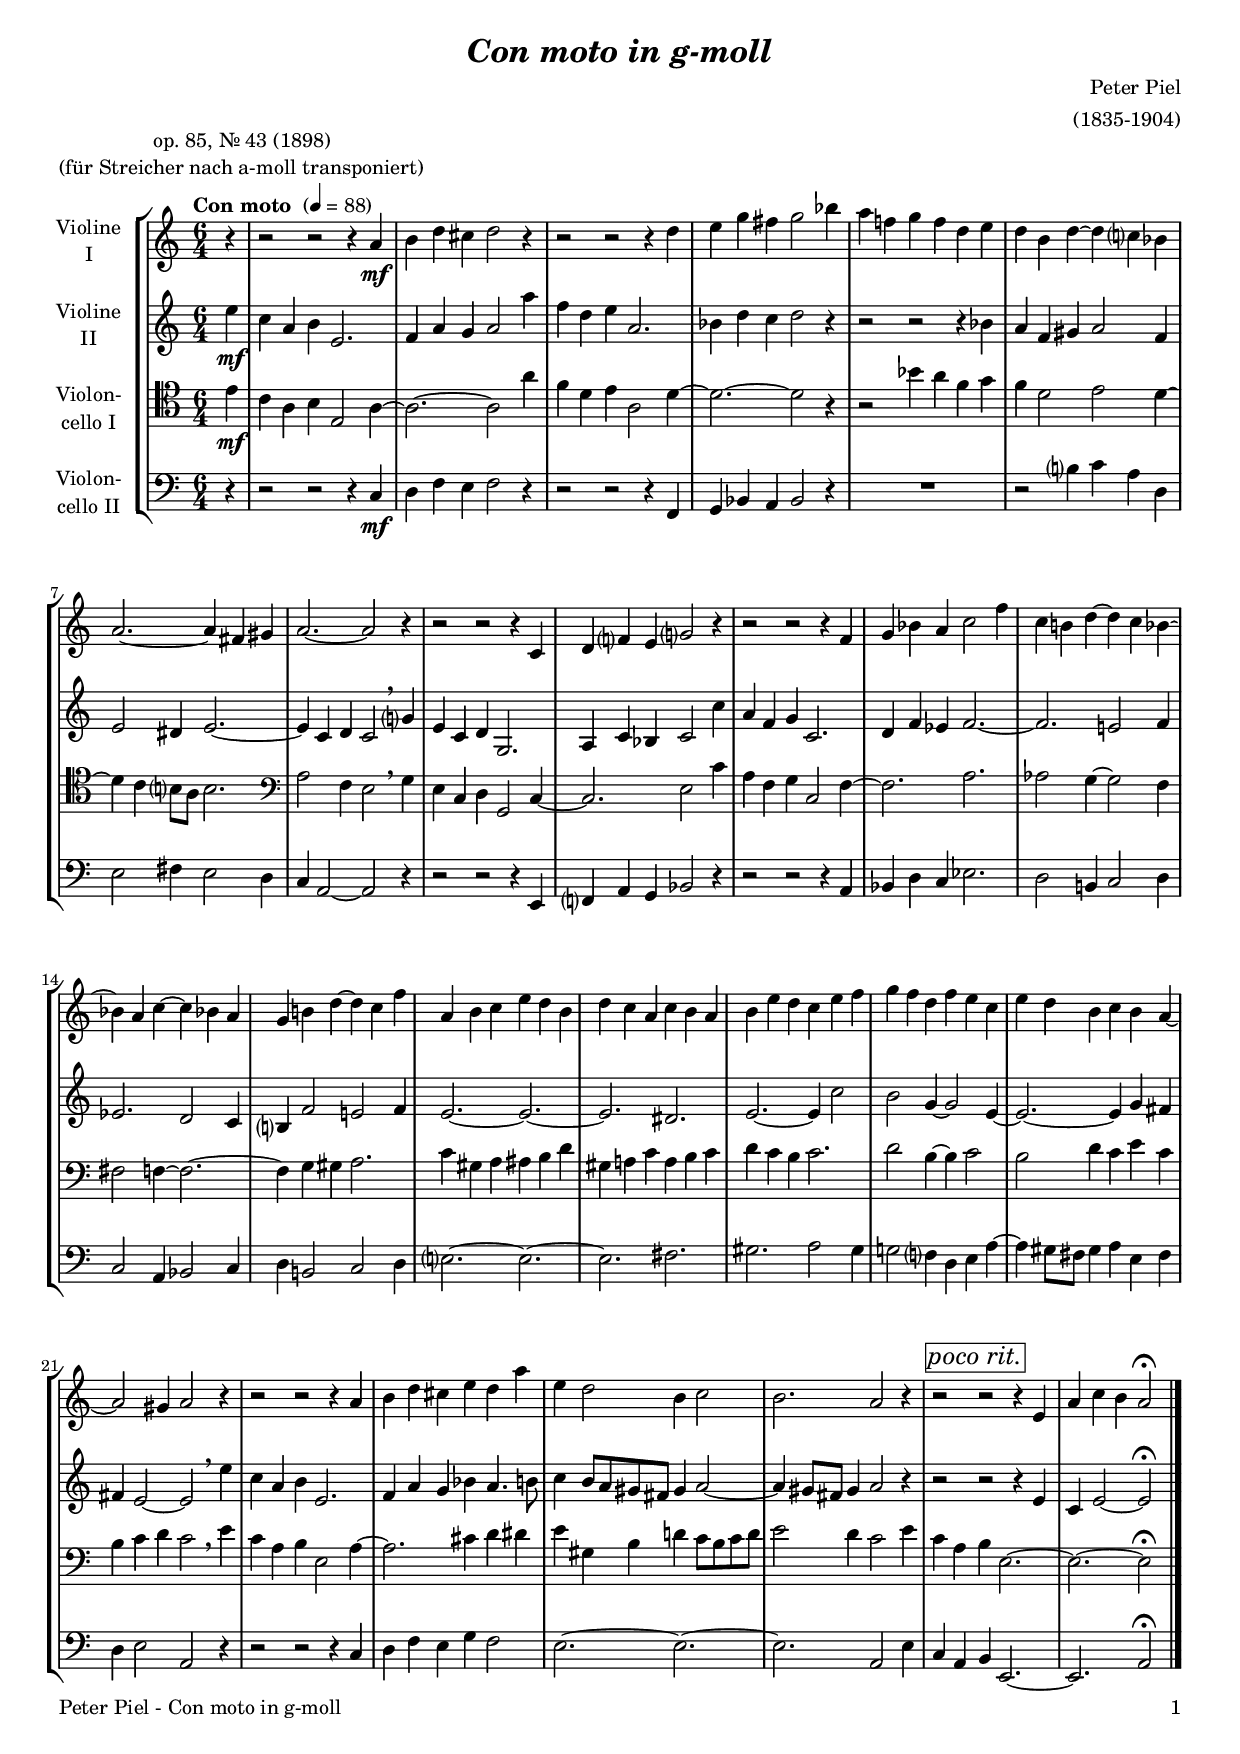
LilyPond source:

\version "2.22.0"
\include "deutsch.ly"
  
#(set-global-staff-size 17.5)

\header {
  title     = \markup \bold \italic "Con moto in g-moll"
  composer  = "Peter Piel"
  arranger  = "(1835-1904)"
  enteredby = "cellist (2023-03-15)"
  piece     = \markup \center-column {
    "op. 85, Nr. 43 (1898)"
    "(für Streicher nach a-moll transponiert)"
  }
}

voiceconsts = {
  \key g \minor
  \time 6/4
  \clef "treble"
%  \numericTimeSignature
  \compressEmptyMeasures
  % Set default beaming for all staves
%  \set Timing.beamExceptions = #'()
%  \set Timing.baseMoment     = #(ly:make-moment 1 4)
%  \set Timing.beatStructure  = #'(1 1 1)
  \tempo "Con moto " 4=88
}

mifl = "flute"
mivl = "violin"
miba = "cello"
mipz = "pizzicato strings"

atem = \mark \markup \box \italic "a tempo"
piul = \mark \markup \box \italic "più lento"
prit = \mark \markup \box \italic "poco rit."

va = \relative c'' {
  \voiceconsts

  \partial 4 r4
  r2 r r4 g\mf
  a c h c2 r4
  r2 r r4 c
  d f e f2 as4
  g es! f es c d

  c a c~ c b? as
  g2.~ g4 e fis
  g2.~ g2 r4
  r2 r r4 b,
  c es? d f?2 r4

  r2 r r4 es
  f as g b2 es4
  b a! c~ c b as~
  as g b~ b as g
  f a! c~ c b es

  g, a b d c a
  c b g b a g
  a d c b d es
  f es c es d b
  d c a b a g~
  g2 fis4 g2 r4

  r2 r r4 g
  a c h d c g'
  d c2 a4 b2
  a2. g2 r4
  r2 \prit r r4 d
  g b a g2\fermata \bar "|."
}

vb = \relative c'' {
  \voiceconsts

  \partial 4 d4\mf
  b g a d,2.
  es4 g f g2 g'4
  es c d g,2.
  as4 c b c2 r4
  r2 r r4 as

  g es fis g2 es4
  d2 cis4 d2.~
  d4 b c b2 \breathe f'?4
  d b c f,2.
  g4 b as b2 b'4

  g es f b,2.
  c4 es des es2.~
  es d!2 es4
  des2. c2 b4
  a? es'2 d! es4

  d2.~ d~
  d cis
  d~ d4 b'2
  a f4~ f2 d4~
  d2.~ d4 f e
  e d2~ d \breathe d'4

  b g a d,2.
  es4 g f as g4. a8
  b4 a8 g fis e fis4 g2~
  g4 fis8 e fis4 g2 r4
  r2 \prit r r4 d
  b d2~ d\fermata \bar "|."
}

vc = \relative c' {
  \voiceconsts
  \clef "tenor"
  
  \partial 4 d4\mf
  b g a d,2 g4~
  g2.~ g2 g'4
  es c d g,2 c4~
  c2.~ c2 r4
  r2 as'4 g es f

  es c2 d c4~
  c b a?8 g a2. \clef "bass"
  g2 es4 d2 \breathe f4
  d b c f,2 b4~
  b2. d2 b'4

  g es f b,2 es4~
  es2. g
  ges2 f4~ f2 es4
  e2 es4~ es2.~
  es4 f fis g2.

  b4 fis g gis a c
  fis, g! b g a b
  c b a b2.
  c2 a4~ a b2
  a c4 b d b
  a b c b2 \breathe d4

  b g a d,2 g4~
  g2. h4 c cis
  d fis, a c! b8 a b c
  d2 c4 b2 d4
  b g \prit a d,2.~
  d~ d2\fermata \bar "|."
}

vd = \relative c {
  \voiceconsts
  \clef "bass"

  \partial 4 r4
  r2 r r4 b\mf
  c es d es2 r4
  r2 r r4 es,
  f as g as2 r4
  R1.

  r2 a'?4 b g c,
  d2 e4 d2 c4
  b g2~ g r4
  r2 r r4 d
  es? g f as2 r4

  r2 r r4 g
  as c b des2.
  c2 a!4 b2 c4
  b2 g4 as2 b4
  c a!2 b c4

  d?2.~ d~
  d e
  fis g2 fis4
  f!2 es?4 c d g~
  g fis8 e fis4 g d e
  c d2 g, r4

  r2 r r4 b
  c es d f es2
  d2.~ d~
  d g,2 d'4
  b g \prit a d,2.~
  d g2\fermata \bar "|."
}


music = \new StaffGroup <<
      \new Staff {
	\set Staff.midiInstrument = \mivl
	\set Staff.instrumentName = \markup \center-column { "Violine" "I" }
	\transpose g a { \va }
      }

      \new Staff {
	\set Staff.midiInstrument = \mivl
	\set Staff.instrumentName = \markup \center-column { "Violine" "II" }
	\transpose g a { \vb }
      }

      \new Staff {
	\set Staff.midiInstrument = \miba
	\set Staff.instrumentName = \markup \center-column { "Violon-" "cello I" }
	\transpose g a { \vc }
      }

      \new Staff {
	\set Staff.midiInstrument = \miba
	\set Staff.instrumentName = \markup \center-column { "Violon-" "cello II" }
	\transpose g a { \vd }
      }
>>
\book {
   \paper {
    print-page-number = ##t
    print-first-page-number = ##t
    ragged-last-bottom = ##f
    oddHeaderMarkup = \markup \null
    evenHeaderMarkup = \markup \null
    oddFooterMarkup = \markup {
      \fill-line {
        \on-the-fly #print-page-number-check-first
        "Peter Piel - Con moto in g-moll" \fromproperty #'page:page-number-string
      }
    }
    evenFooterMarkup = \oddFooterMarkup
  } \score {
    \music
    \layout {}
  }

  \score {
    \unfoldRepeats \music

    \midi {
      \context {
        \Score
      }
    }
  }
}